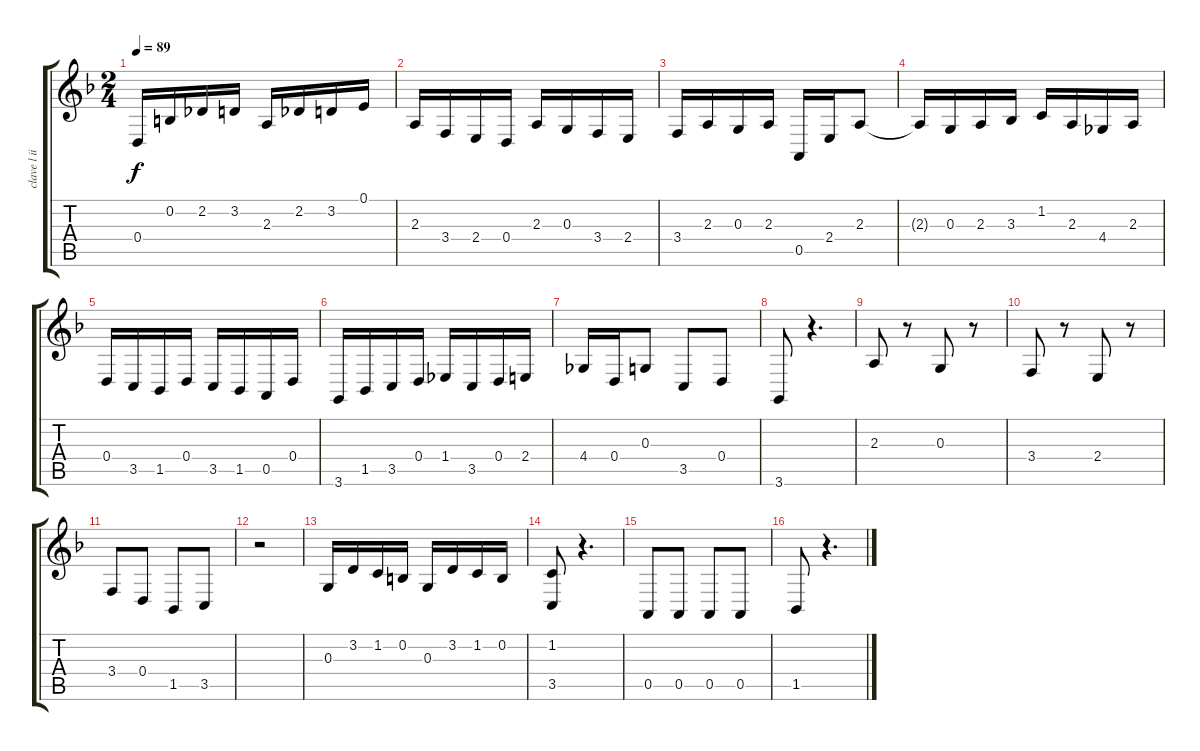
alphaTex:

\track ("clave l ii" "clave l ii") {instrument harpsichord}
\staff {score tabs}
\tuning (E4 B3 G3 D3 A2 E2) {hide}
\ts (2 4)
\tempo 89
\clef g2
\ks dminor
0.4.16{dy f} 0.2.16 2.2.16 3.2.16 2.3.16 2.2.16 3.2.16 0.1.16 |
2.3.16 3.4.16 2.4.16 0.4.16 2.3.16 0.3.16 3.4.16 2.4.16 |
3.4.16 2.3.16 0.3.16 2.3.16 0.5.16 2.4.16 2.3.8 |
2.3{t}.16 0.3.16 2.3.16 3.3.16 1.2.16 2.3.16 4.4.16 2.3.16 |
0.4.16 3.5.16 1.5.16 0.4.16 3.5.16 1.5.16 0.5.16 0.4.16 |
3.6.16 1.5.16 3.5.16 0.4.16 1.4.16 3.5.16 0.4.16 2.4.16 |
4.4.16 0.4.16 0.3.8 3.5.8 0.4.8 |
3.6.8 r.4{d} |
2.3.8 r.8 0.3.8 r.8 |
3.4.8 r.8 2.4.8 r.8 |
3.4.8 0.4.8 1.5.8 3.5.8 |
r.2 |
0.3.16 3.2.16 1.2.16 0.2.16 0.3.16 3.2.16 1.2.16 0.2.16 |
(1.2 3.5).8 r.4{d} |
0.5.8 0.5.8 0.5.8 0.5.8 |
1.5.8 r.4{d}
